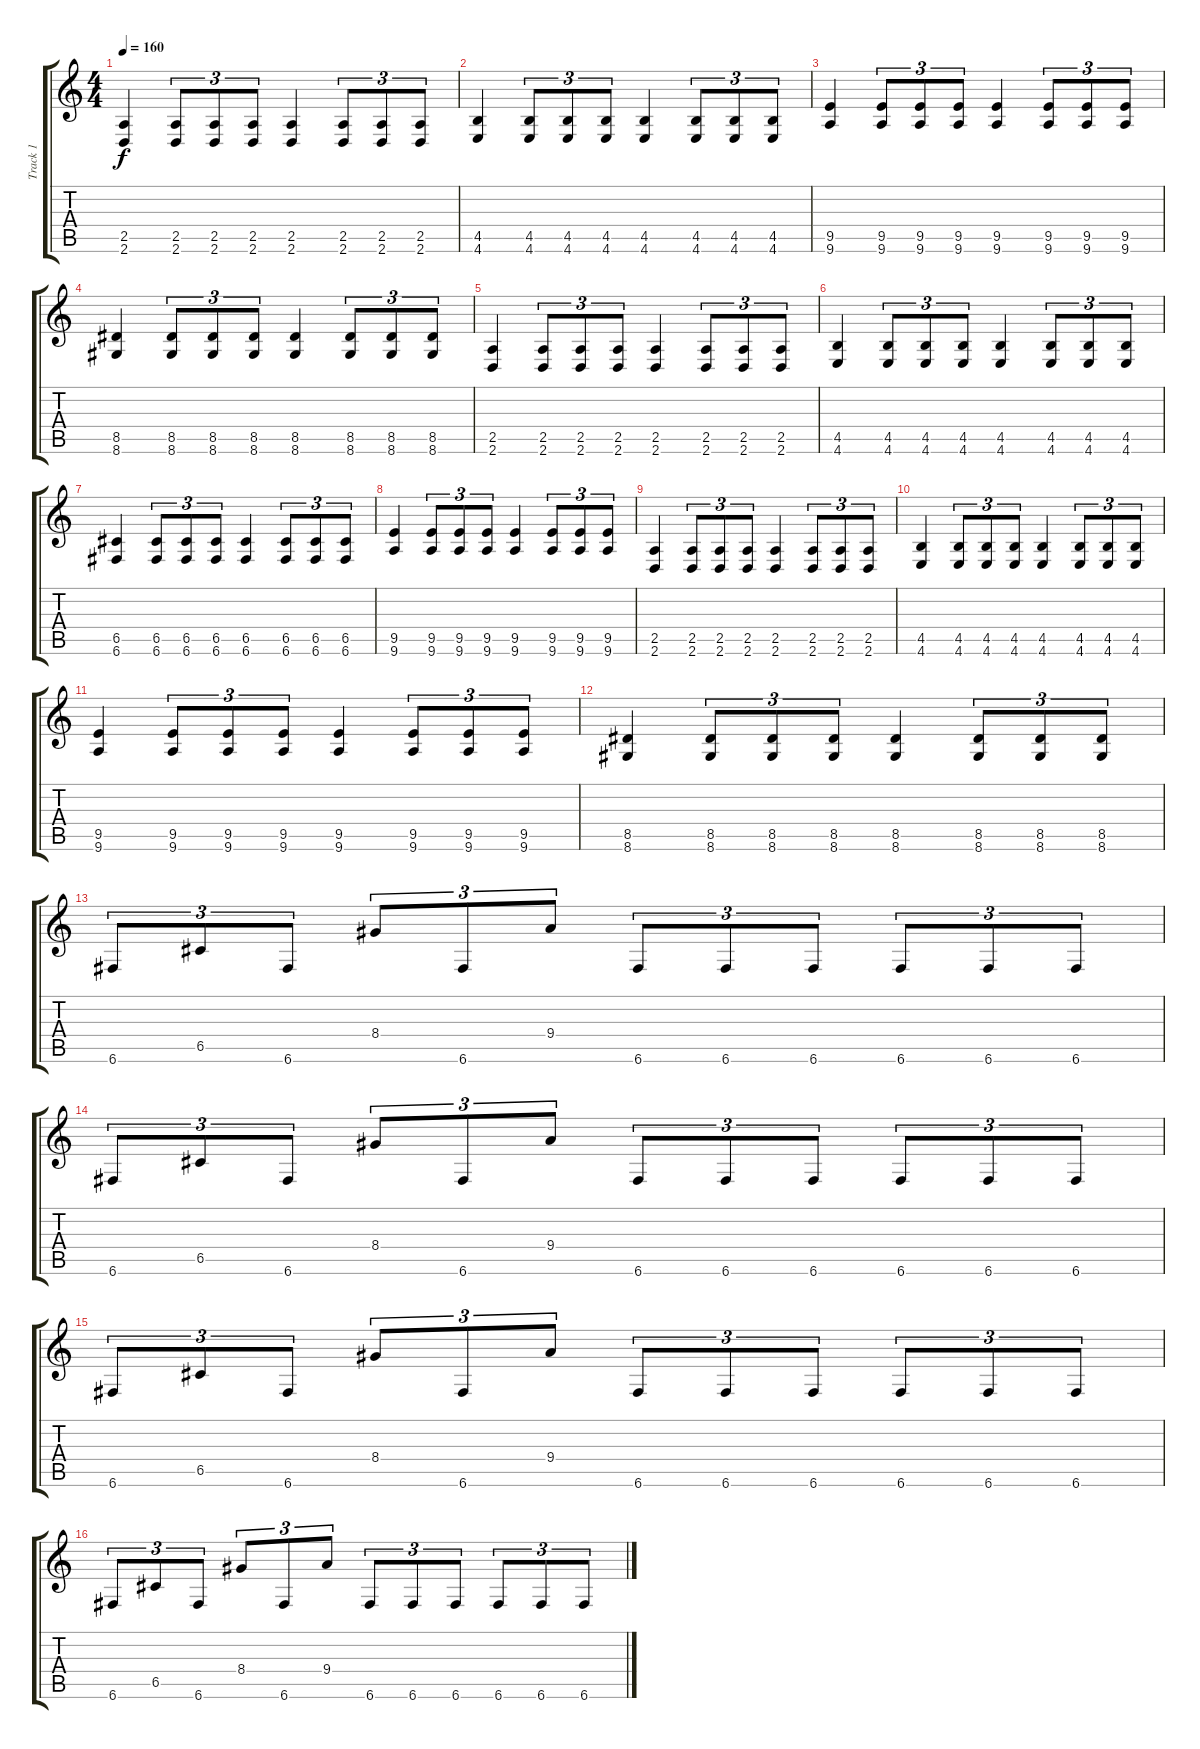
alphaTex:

\track ("Track 1" "Track 1") {instrument distortionguitar}
\staff {score tabs}
\tuning (D4 A3 F3 C3 G2 C2) {hide}
\ts (4 4)
\tempo 160
\clef g2
\ks c
(2.5 2.6).4{dy f} (2.5 2.6).8{tu (3 2)} (2.5 2.6).8{tu (3 2)} (2.5 2.6).8{tu (3 2)} (2.5 2.6).4 (2.5 2.6).8{tu (3 2)} (2.5 2.6).8{tu (3 2)} (2.5 2.6).8{tu (3 2)} |
(4.5 4.6).4 (4.5 4.6).8{tu (3 2)} (4.5 4.6).8{tu (3 2)} (4.5 4.6).8{tu (3 2)} (4.5 4.6).4 (4.5 4.6).8{tu (3 2)} (4.5 4.6).8{tu (3 2)} (4.5 4.6).8{tu (3 2)} |
(9.5 9.6).4 (9.5 9.6).8{tu (3 2)} (9.5 9.6).8{tu (3 2)} (9.5 9.6).8{tu (3 2)} (9.5 9.6).4 (9.5 9.6).8{tu (3 2)} (9.5 9.6).8{tu (3 2)} (9.5 9.6).8{tu (3 2)} |
(8.5 8.6).4 (8.5 8.6).8{tu (3 2)} (8.5 8.6).8{tu (3 2)} (8.5 8.6).8{tu (3 2)} (8.5 8.6).4 (8.5 8.6).8{tu (3 2)} (8.5 8.6).8{tu (3 2)} (8.5 8.6).8{tu (3 2)} |
(2.5 2.6).4 (2.5 2.6).8{tu (3 2)} (2.5 2.6).8{tu (3 2)} (2.5 2.6).8{tu (3 2)} (2.5 2.6).4 (2.5 2.6).8{tu (3 2)} (2.5 2.6).8{tu (3 2)} (2.5 2.6).8{tu (3 2)} |
(4.5 4.6).4 (4.5 4.6).8{tu (3 2)} (4.5 4.6).8{tu (3 2)} (4.5 4.6).8{tu (3 2)} (4.5 4.6).4 (4.5 4.6).8{tu (3 2)} (4.5 4.6).8{tu (3 2)} (4.5 4.6).8{tu (3 2)} |
(6.5 6.6).4 (6.5 6.6).8{tu (3 2)} (6.5 6.6).8{tu (3 2)} (6.5 6.6).8{tu (3 2)} (6.5 6.6).4 (6.5 6.6).8{tu (3 2)} (6.5 6.6).8{tu (3 2)} (6.5 6.6).8{tu (3 2)} |
(9.5 9.6).4 (9.5 9.6).8{tu (3 2)} (9.5 9.6).8{tu (3 2)} (9.5 9.6).8{tu (3 2)} (9.5 9.6).4 (9.5 9.6).8{tu (3 2)} (9.5 9.6).8{tu (3 2)} (9.5 9.6).8{tu (3 2)} |
(2.5 2.6).4 (2.5 2.6).8{tu (3 2)} (2.5 2.6).8{tu (3 2)} (2.5 2.6).8{tu (3 2)} (2.5 2.6).4 (2.5 2.6).8{tu (3 2)} (2.5 2.6).8{tu (3 2)} (2.5 2.6).8{tu (3 2)} |
(4.5 4.6).4 (4.5 4.6).8{tu (3 2)} (4.5 4.6).8{tu (3 2)} (4.5 4.6).8{tu (3 2)} (4.5 4.6).4 (4.5 4.6).8{tu (3 2)} (4.5 4.6).8{tu (3 2)} (4.5 4.6).8{tu (3 2)} |
(9.5 9.6).4 (9.5 9.6).8{tu (3 2)} (9.5 9.6).8{tu (3 2)} (9.5 9.6).8{tu (3 2)} (9.5 9.6).4 (9.5 9.6).8{tu (3 2)} (9.5 9.6).8{tu (3 2)} (9.5 9.6).8{tu (3 2)} |
(8.5 8.6).4 (8.5 8.6).8{tu (3 2)} (8.5 8.6).8{tu (3 2)} (8.5 8.6).8{tu (3 2)} (8.5 8.6).4 (8.5 8.6).8{tu (3 2)} (8.5 8.6).8{tu (3 2)} (8.5 8.6).8{tu (3 2)} |
6.6.8{tu (3 2)} 6.5.8{tu (3 2)} 6.6.8{tu (3 2)} 8.4.8{tu (3 2)} 6.6.8{tu (3 2)} 9.4.8{tu (3 2)} 6.6.8{tu (3 2)} 6.6.8{tu (3 2)} 6.6.8{tu (3 2)} 6.6.8{tu (3 2)} 6.6.8{tu (3 2)} 6.6.8{tu (3 2)} |
6.6.8{tu (3 2)} 6.5.8{tu (3 2)} 6.6.8{tu (3 2)} 8.4.8{tu (3 2)} 6.6.8{tu (3 2)} 9.4.8{tu (3 2)} 6.6.8{tu (3 2)} 6.6.8{tu (3 2)} 6.6.8{tu (3 2)} 6.6.8{tu (3 2)} 6.6.8{tu (3 2)} 6.6.8{tu (3 2)} |
6.6.8{tu (3 2)} 6.5.8{tu (3 2)} 6.6.8{tu (3 2)} 8.4.8{tu (3 2)} 6.6.8{tu (3 2)} 9.4.8{tu (3 2)} 6.6.8{tu (3 2)} 6.6.8{tu (3 2)} 6.6.8{tu (3 2)} 6.6.8{tu (3 2)} 6.6.8{tu (3 2)} 6.6.8{tu (3 2)} |
6.6.8{tu (3 2)} 6.5.8{tu (3 2)} 6.6.8{tu (3 2)} 8.4.8{tu (3 2)} 6.6.8{tu (3 2)} 9.4.8{tu (3 2)} 6.6.8{tu (3 2)} 6.6.8{tu (3 2)} 6.6.8{tu (3 2)} 6.6.8{tu (3 2)} 6.6.8{tu (3 2)} 6.6.8{tu (3 2)}
